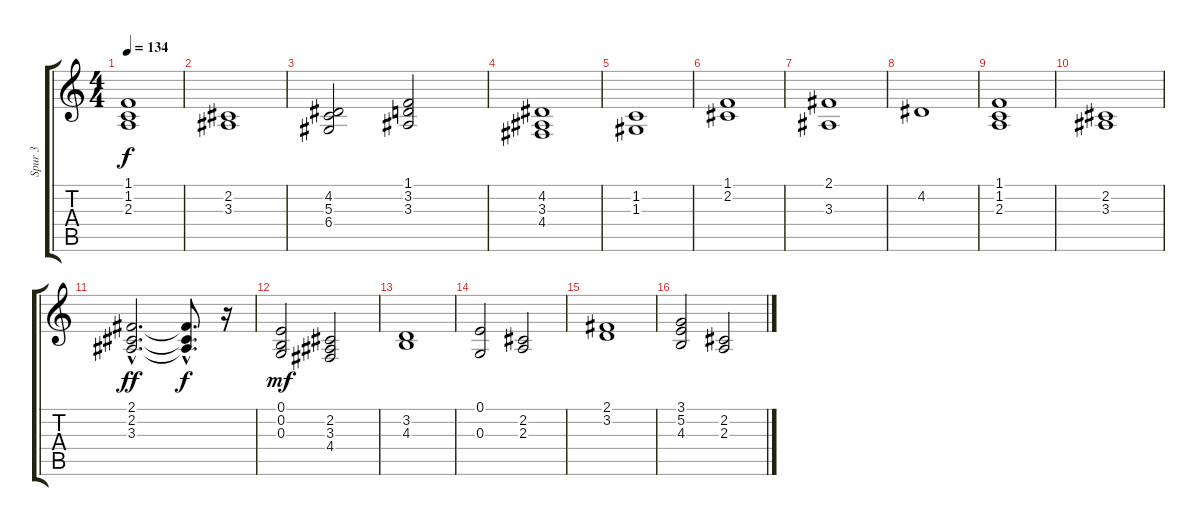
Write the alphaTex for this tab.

\track ("Spur 3" "Spur 3") {instrument stringensemble2}
\staff {score tabs}
\tuning (E4 B3 G3 D3 A2 E2) {hide}
\ts (4 4)
\tempo 134
\clef g2
\ks c
(1.1 1.2 2.3).1{dy f} |
(2.2 3.3).1 |
(4.2 5.3 6.4).2 (1.1 3.2 3.3).2 |
(4.2 3.3 4.4).1 |
(1.2 1.3).1 |
(1.1 2.2).1 |
(2.1 3.3).1 |
4.2.1 |
(1.1 1.2 2.3).1 |
(2.2 3.3).1 |
(2.1{hac} 2.2{hac} 3.3{hac}).2{d dy ff} (2.1{hac t} 2.2{hac t} 3.3{hac t}).8{d dy f} r.16 |
(0.1 0.2 0.3).2{dy mf} (2.2 3.3 4.4).2 |
(3.2 4.3).1 |
(0.1 0.3).2 (2.2 2.3).2 |
(2.1 3.2).1 |
(3.1 5.2 4.3).2 (2.2 2.3).2
